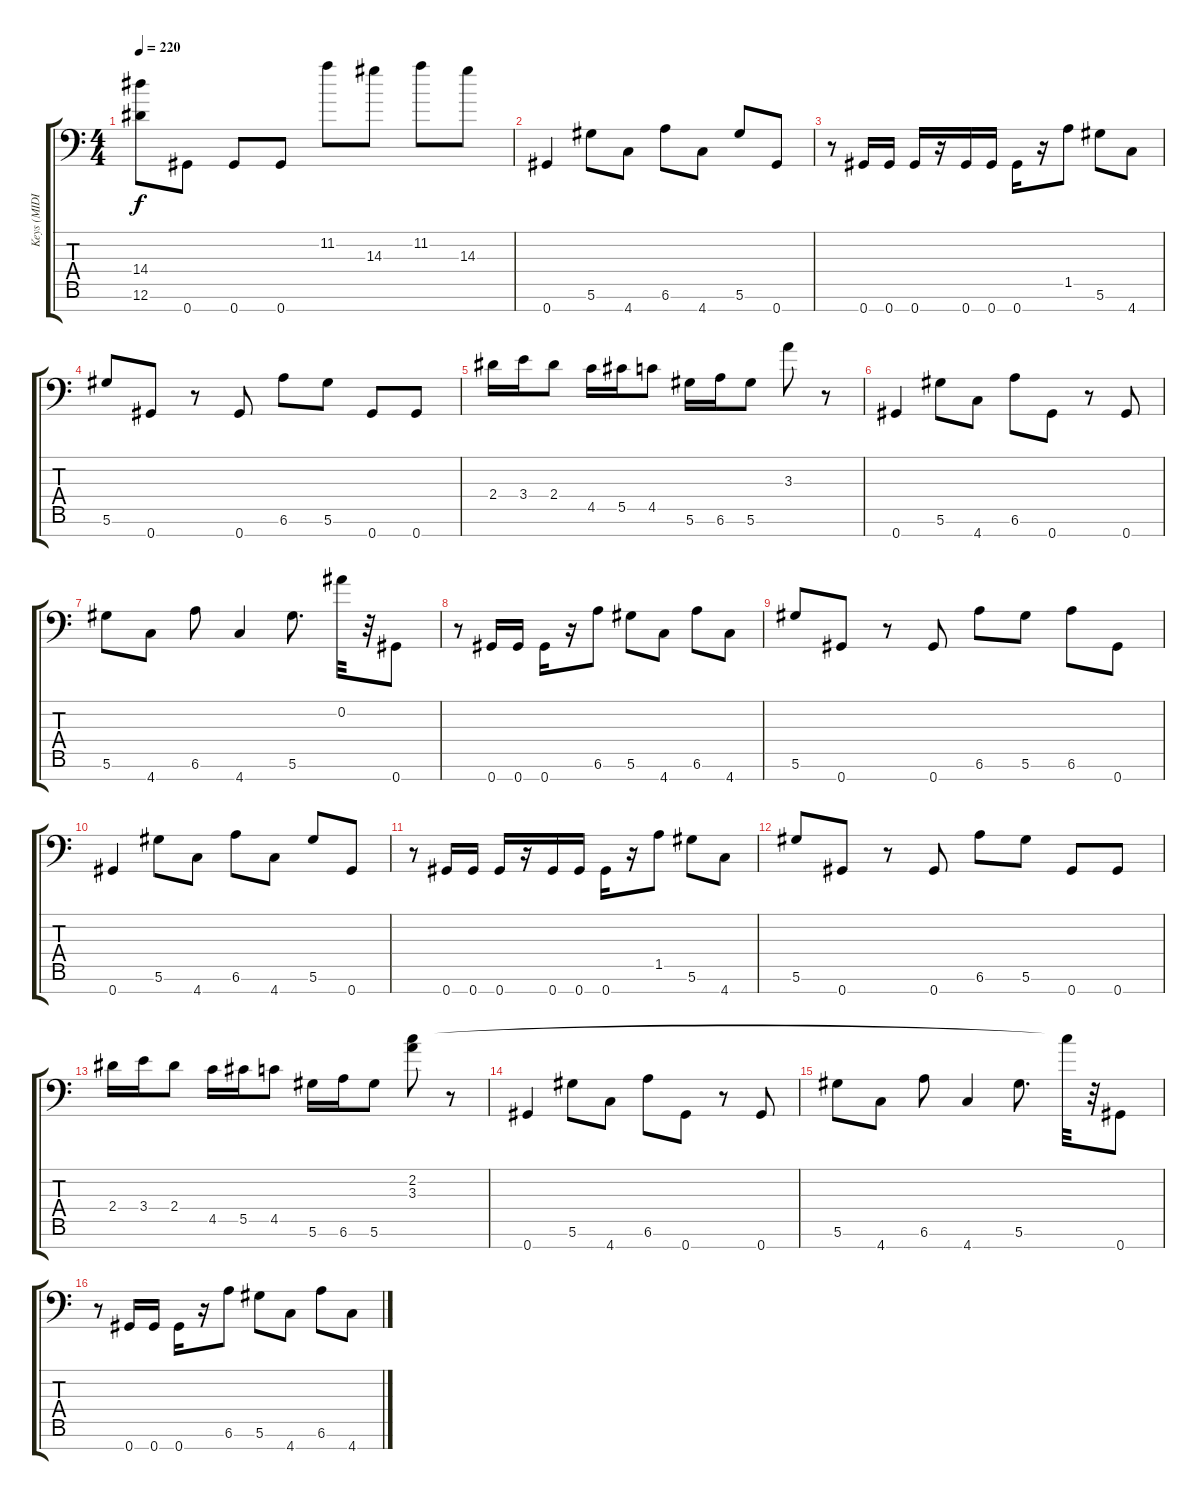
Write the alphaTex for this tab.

\track ("Keys (MIDI)" "Keys (MIDI") {solo instrument distortionguitar}
\staff {score tabs}
\tuning (Eb4 Bb3 Gb3 Db3 Ab2 Eb2 Ab1) {hide}
\ts (4 4)
\tempo 220
\clef f4
\ks c
(14.4 12.6).8{dy f} 0.7.8 0.7.8 0.7.8 11.2.8 14.3.8 11.2.8 14.3.8 |
0.7.4 5.6.8 4.7.8 6.6.8 4.7.8 5.6.8 0.7.8 |
r.8 0.7.16 0.7.16 0.7.16 r.16 0.7.16 0.7.16 0.7.16 r.16 1.5.8 5.6.8 4.7.8 |
5.6.8 0.7.8 r.8 0.7.8 6.6.8 5.6.8 0.7.8 0.7.8 |
2.4.16 3.4.16 2.4.8 4.5.16 5.5.16 4.5.8 5.6.16 6.6.16 5.6.8 3.3.8 r.8 |
0.7.4 5.6.8 4.7.8 6.6.8 0.7.8 r.8 0.7.8 |
5.6.8 4.7.8 6.6.8 4.7.4 5.6.8{d} 0.2.32 r.32 0.7.8 |
r.8 0.7.16 0.7.16 0.7.16 r.16 6.6.8 5.6.8 4.7.8 6.6.8 4.7.8 |
5.6.8 0.7.8 r.8 0.7.8 6.6.8 5.6.8 6.6.8 0.7.8 |
0.7.4 5.6.8 4.7.8 6.6.8 4.7.8 5.6.8 0.7.8 |
r.8 0.7.16 0.7.16 0.7.16 r.16 0.7.16 0.7.16 0.7.16 r.16 1.5.8 5.6.8 4.7.8 |
5.6.8 0.7.8 r.8 0.7.8 6.6.8 5.6.8 0.7.8 0.7.8 |
2.4.16 3.4.16 2.4.8 4.5.16 5.5.16 4.5.8 5.6.16 6.6.16 5.6.8 (2.2 3.3).8 r.8 |
0.7.4 5.6.8 4.7.8 6.6.8 0.7.8 r.8 0.7.8 |
5.6.8 4.7.8 6.6.8 4.7.4 5.6.8{d} 2.2{t}.32 r.32 0.7.8 |
r.8 0.7.16 0.7.16 0.7.16 r.16 6.6.8 5.6.8 4.7.8 6.6.8 4.7.8
